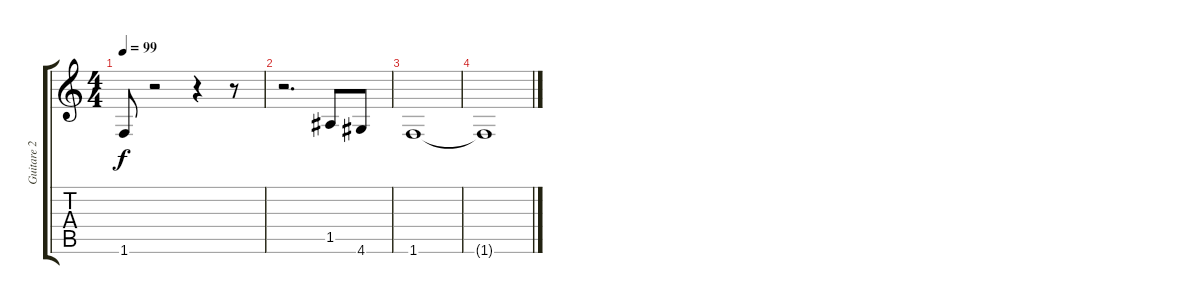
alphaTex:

\track ("Guitare 2" "Guitare 2") {instrument distortionguitar}
\staff {score tabs}
\tuning (E4 B3 G3 D3 A2 E2) {hide}
\ts (4 4)
\tempo 99
\clef g2
\ks c
1.6.8{dy f} r.2 r.4 r.8 |
r.2{d} 1.5.8 4.6.8 |
1.6.1 |
1.6{t}.1
